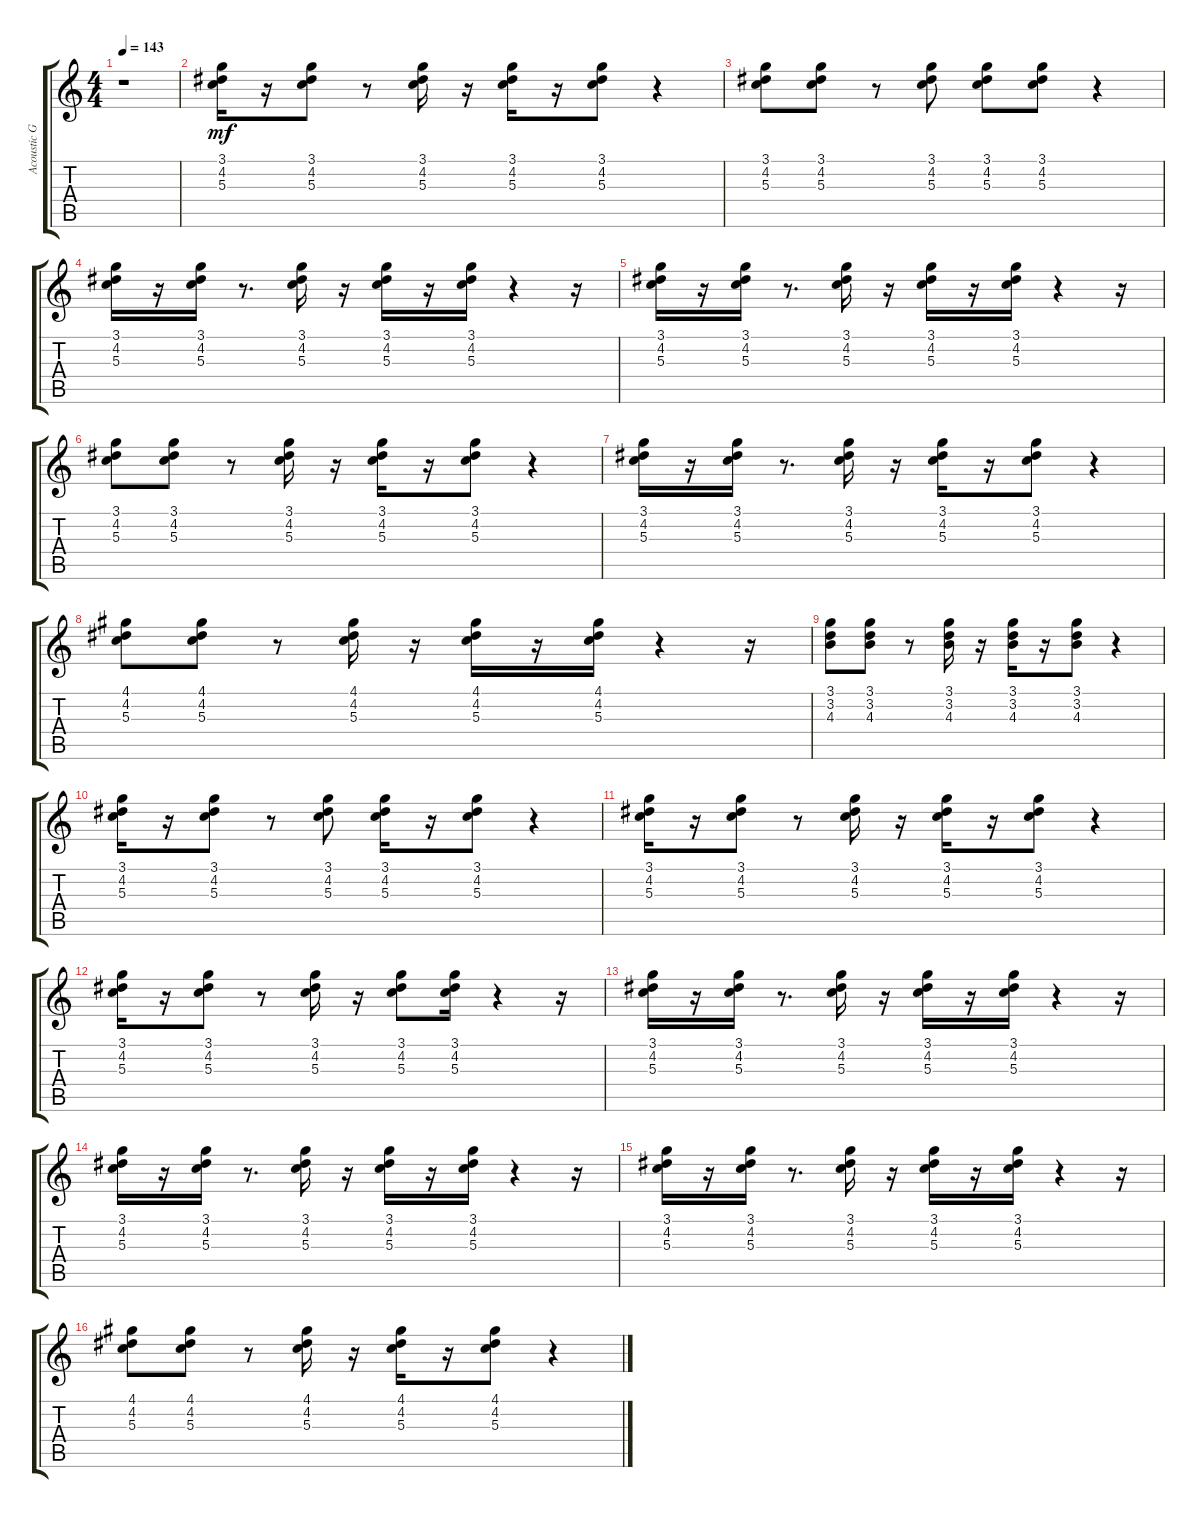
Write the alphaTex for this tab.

\track ("Acoustic Guitar" "Acoustic G") {instrument acousticguitarsteel}
\staff {score tabs}
\tuning (E4 B3 G3 D3 A2 E2) {hide}
\ts (4 4)
\tempo 143
\clef g2
\ks c
r.1{dy mf instrument acousticguitarsteel} |
(3.1 4.2 5.3).16 r.16 (3.1 4.2 5.3).8 r.8 (3.1 4.2 5.3).16 r.16 (3.1 4.2 5.3).16 r.16 (3.1 4.2 5.3).8 r.4 |
(3.1 4.2 5.3).8 (3.1 4.2 5.3).8 r.8 (3.1 4.2 5.3).8 (3.1 4.2 5.3).8 (3.1 4.2 5.3).8 r.4 |
(3.1 4.2 5.3).16 r.16 (3.1 4.2 5.3).16 r.8{d} (3.1 4.2 5.3).16 r.16 (3.1 4.2 5.3).16 r.16 (3.1 4.2 5.3).16 r.4 r.16 |
(3.1 4.2 5.3).16 r.16 (3.1 4.2 5.3).16 r.8{d} (3.1 4.2 5.3).16 r.16 (3.1 4.2 5.3).16 r.16 (3.1 4.2 5.3).16 r.4 r.16 |
(3.1 4.2 5.3).8 (3.1 4.2 5.3).8 r.8 (3.1 4.2 5.3).16 r.16 (3.1 4.2 5.3).16 r.16 (3.1 4.2 5.3).8 r.4 |
(3.1 4.2 5.3).16 r.16 (3.1 4.2 5.3).16 r.8{d} (3.1 4.2 5.3).16 r.16 (3.1 4.2 5.3).16 r.16 (3.1 4.2 5.3).8 r.4 |
(4.1 4.2 5.3).8 (4.1 4.2 5.3).8 r.8 (4.1 4.2 5.3).16 r.16 (4.1 4.2 5.3).16 r.16 (4.1 4.2 5.3).16 r.4 r.16 |
(3.1 3.2 4.3).8 (3.1 3.2 4.3).8 r.8 (3.1 3.2 4.3).16 r.16 (3.1 3.2 4.3).16 r.16 (3.1 3.2 4.3).8 r.4 |
(3.1 4.2 5.3).16 r.16 (3.1 4.2 5.3).8 r.8 (3.1 4.2 5.3).8 (3.1 4.2 5.3).16 r.16 (3.1 4.2 5.3).8 r.4 |
(3.1 4.2 5.3).16 r.16 (3.1 4.2 5.3).8 r.8 (3.1 4.2 5.3).16 r.16 (3.1 4.2 5.3).16 r.16 (3.1 4.2 5.3).8 r.4 |
(3.1 4.2 5.3).16 r.16 (3.1 4.2 5.3).8 r.8 (3.1 4.2 5.3).16 r.16 (3.1 4.2 5.3).8 (3.1 4.2 5.3).16 r.4 r.16 |
(3.1 4.2 5.3).16 r.16 (3.1 4.2 5.3).16 r.8{d} (3.1 4.2 5.3).16 r.16 (3.1 4.2 5.3).16 r.16 (3.1 4.2 5.3).16 r.4 r.16 |
(3.1 4.2 5.3).16 r.16 (3.1 4.2 5.3).16 r.8{d} (3.1 4.2 5.3).16 r.16 (3.1 4.2 5.3).16 r.16 (3.1 4.2 5.3).16 r.4 r.16 |
(3.1 4.2 5.3).16 r.16 (3.1 4.2 5.3).16 r.8{d} (3.1 4.2 5.3).16 r.16 (3.1 4.2 5.3).16 r.16 (3.1 4.2 5.3).16 r.4 r.16 |
(4.1 4.2 5.3).8 (4.1 4.2 5.3).8 r.8 (4.1 4.2 5.3).16 r.16 (4.1 4.2 5.3).16 r.16 (4.1 4.2 5.3).8 r.4
